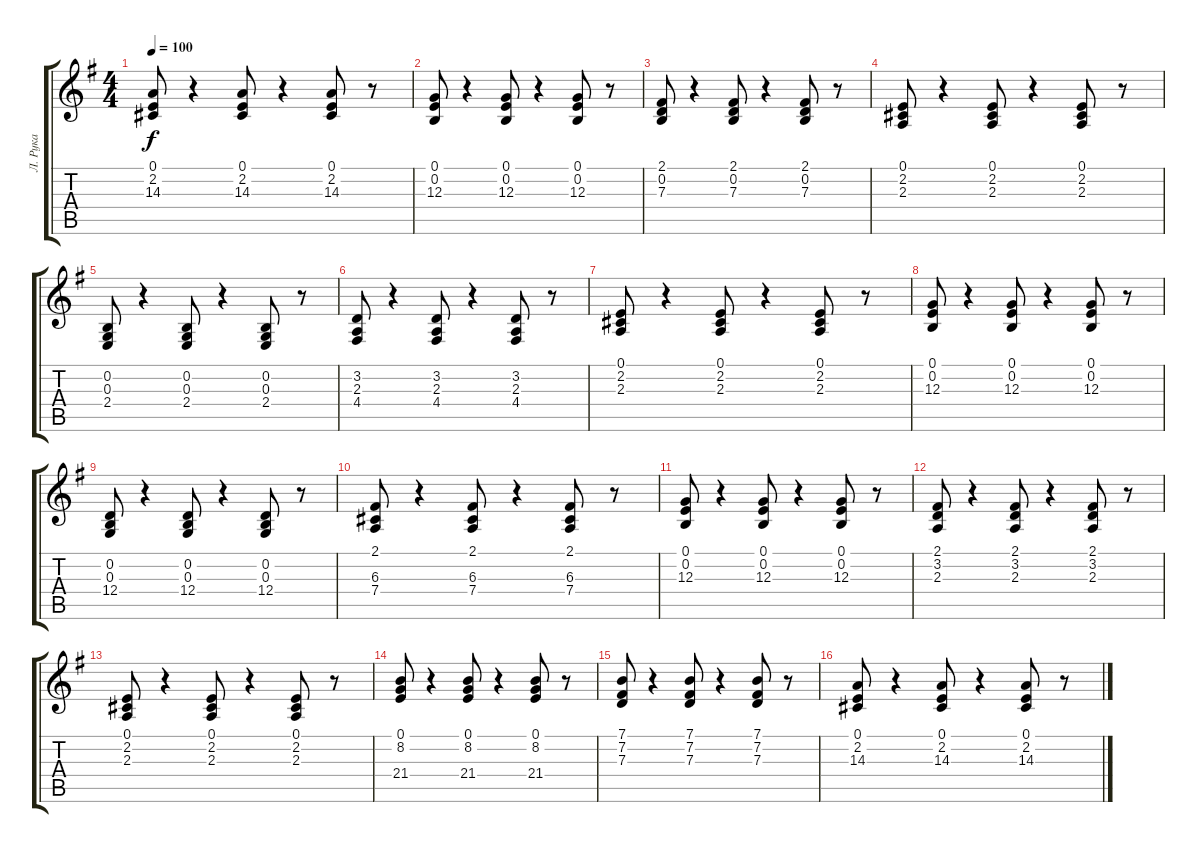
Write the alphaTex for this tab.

\track ("Л. Рука" "Л. Рука") {instrument synthbrass2}
\staff {score tabs}
\tuning (E4 B3 G3 D3 A2 E2) {hide}
\ts (4 4)
\tempo 100
\clef g2
\ks g
(0.1 2.2 14.3).8{dy f} r.4 (0.1 2.2 14.3).8 r.4 (0.1 2.2 14.3).8 r.8 |
(0.1 0.2 12.3).8 r.4 (0.1 0.2 12.3).8 r.4 (0.1 0.2 12.3).8 r.8 |
(2.1 0.2 7.3).8 r.4 (2.1 0.2 7.3).8 r.4 (2.1 0.2 7.3).8 r.8 |
(0.1 2.2 2.3).8 r.4 (0.1 2.2 2.3).8 r.4 (0.1 2.2 2.3).8 r.8 |
(0.2 0.3 2.4).8 r.4 (0.2 0.3 2.4).8 r.4 (0.2 0.3 2.4).8 r.8 |
(3.2 2.3 4.4).8 r.4 (3.2 2.3 4.4).8 r.4 (3.2 2.3 4.4).8 r.8 |
(0.1 2.2 2.3).8 r.4 (0.1 2.2 2.3).8 r.4 (0.1 2.2 2.3).8 r.8 |
(0.1 0.2 12.3).8 r.4 (0.1 0.2 12.3).8 r.4 (0.1 0.2 12.3).8 r.8 |
(0.2 0.3 12.4).8 r.4 (0.2 0.3 12.4).8 r.4 (0.2 0.3 12.4).8 r.8 |
(2.1 6.3 7.4).8 r.4 (2.1 6.3 7.4).8 r.4 (2.1 6.3 7.4).8 r.8 |
(0.1 0.2 12.3).8 r.4 (0.1 0.2 12.3).8 r.4 (0.1 0.2 12.3).8 r.8 |
(2.1 3.2 2.3).8 r.4 (2.1 3.2 2.3).8 r.4 (2.1 3.2 2.3).8 r.8 |
(0.1 2.2 2.3).8 r.4 (0.1 2.2 2.3).8 r.4 (0.1 2.2 2.3).8 r.8 |
(0.1 8.2 21.4).8 r.4 (0.1 8.2 21.4).8 r.4 (0.1 8.2 21.4).8 r.8 |
(7.1 7.2 7.3).8 r.4 (7.1 7.2 7.3).8 r.4 (7.1 7.2 7.3).8 r.8 |
(0.1 2.2 14.3).8 r.4 (0.1 2.2 14.3).8 r.4 (0.1 2.2 14.3).8 r.8
